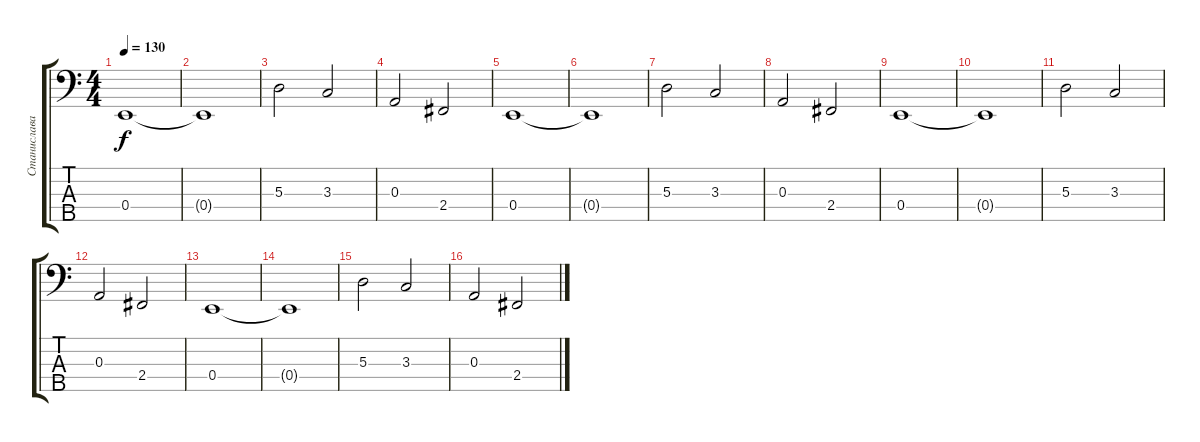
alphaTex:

\track ("Станислава Матвеева (бас-гитара)" "Станислава") {instrument electricbasspick}
\staff {score tabs}
\tuning (G2 D2 A1 E1 B0) {hide}
\ts (4 4)
\tempo 130
\clef f4
\ks c
0.4.1{dy f} |
0.4{t}.1 |
5.3.2 3.3.2 |
0.3.2 2.4.2 |
0.4.1 |
0.4{t}.1 |
5.3.2 3.3.2 |
0.3.2 2.4.2 |
0.4.1 |
0.4{t}.1 |
5.3.2 3.3.2 |
0.3.2 2.4.2 |
0.4.1 |
0.4{t}.1 |
5.3.2 3.3.2 |
0.3.2 2.4.2
